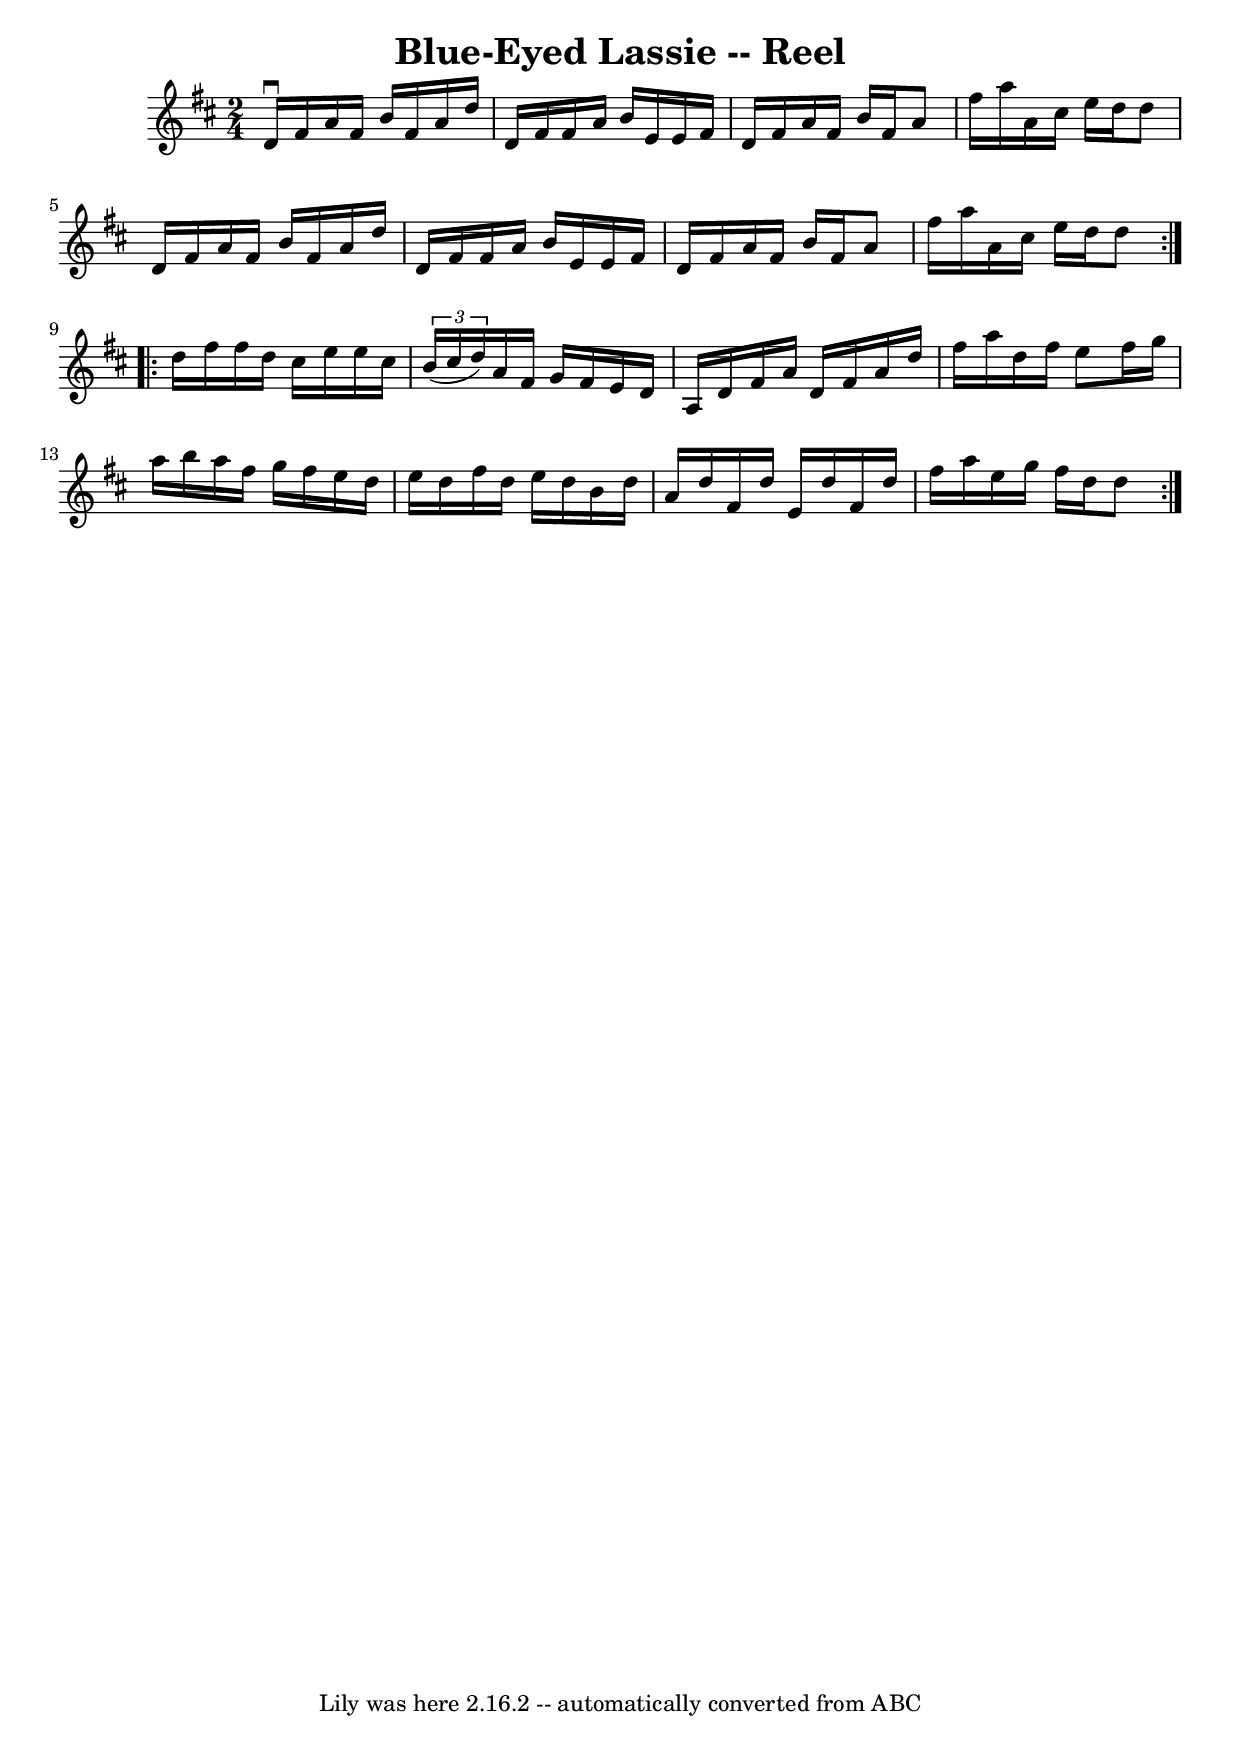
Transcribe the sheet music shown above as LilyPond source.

\version "2.7.40"
\include "Mammoth.ily"
\header {
	book = "Ryan's Mammoth Collection"
	crossRefNumber = "1"
	footnotes = "\\\\46"
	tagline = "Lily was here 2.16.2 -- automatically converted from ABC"
	title = "Blue-Eyed Lassie -- Reel"
}
voicedefault =  {
\set Score.defaultBarType = "empty"

\repeat volta 2 {
\time 2/4 \key d \major d'16^\downbow fis'16 a'16 fis'16 b'16    
fis'16 a'16 d''16    |
 d'16 fis'16 fis'16 a'16 b'16  
 e'16 e'16 fis'16    |
 d'16 fis'16 a'16 fis'16 b'16 
 fis'16 a'8    |
 fis''16 a''16 a'16 cis''16 e''16    
d''16 d''8    |
 d'16 fis'16 a'16 fis'16 b'16    
fis'16 a'16 d''16    |
 d'16 fis'16 fis'16 a'16 b'16  
 e'16 e'16 fis'16    |
 d'16 fis'16 a'16 fis'16 b'16 
 fis'16 a'8    |
 fis''16 a''16 a'16 cis''16 e''16    
d''16 d''8    }     \repeat volta 2 { d''16 fis''16 fis''16 d''16 
 cis''16 e''16 e''16 cis''16    |
   \times 2/3 { b'16 (
cis''16 d''16) } a'16 fis'16 g'16 fis'16 e'16 d'16    
|
 a16 d'16 fis'16 a'16 d'16 fis'16 a'16 d''16    
|
 fis''16 a''16 d''16 fis''16 e''8 fis''16 g''16    
|
 a''16 b''16 a''16 fis''16 g''16 fis''16 e''16    
d''16    |
 e''16 d''16 fis''16 d''16 e''16 d''16    
b'16 d''16    |
 a'16 d''16 fis'16 d''16 e'16 d''16   
 fis'16 d''16    |
 fis''16 a''16 e''16 g''16 fis''16    
d''16 d''8    }   
}

\score{
    <<

	\context Staff="default"
	{
	    \voicedefault 
	}

    >>
	\layout {
	}
	\midi {}
}
